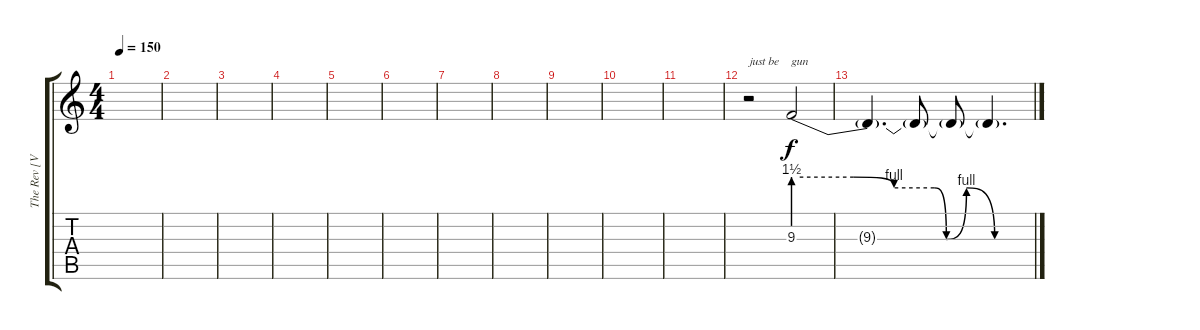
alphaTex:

\track ("The Rev [Vocals]" "The Rev [V") {instrument trombone}
\staff {score tabs}
\tuning (D4 A3 F3 C3 G2 C2) {hide}
\ts (4 4)
\tempo 150
\clef g2
\ks c
|
|
|
|
|
|
|
|
|
|
|
r.2{txt "just be"} 9.3{be (custom 0 6 15 6 25 4 35 4 38 0 43 4 50 0 60 0)}.2{txt "gun" instrument clarinet} |
9.3{t}.4{d} 9.3{t}.8 9.3{t}.8 9.3{t}.4{d}
